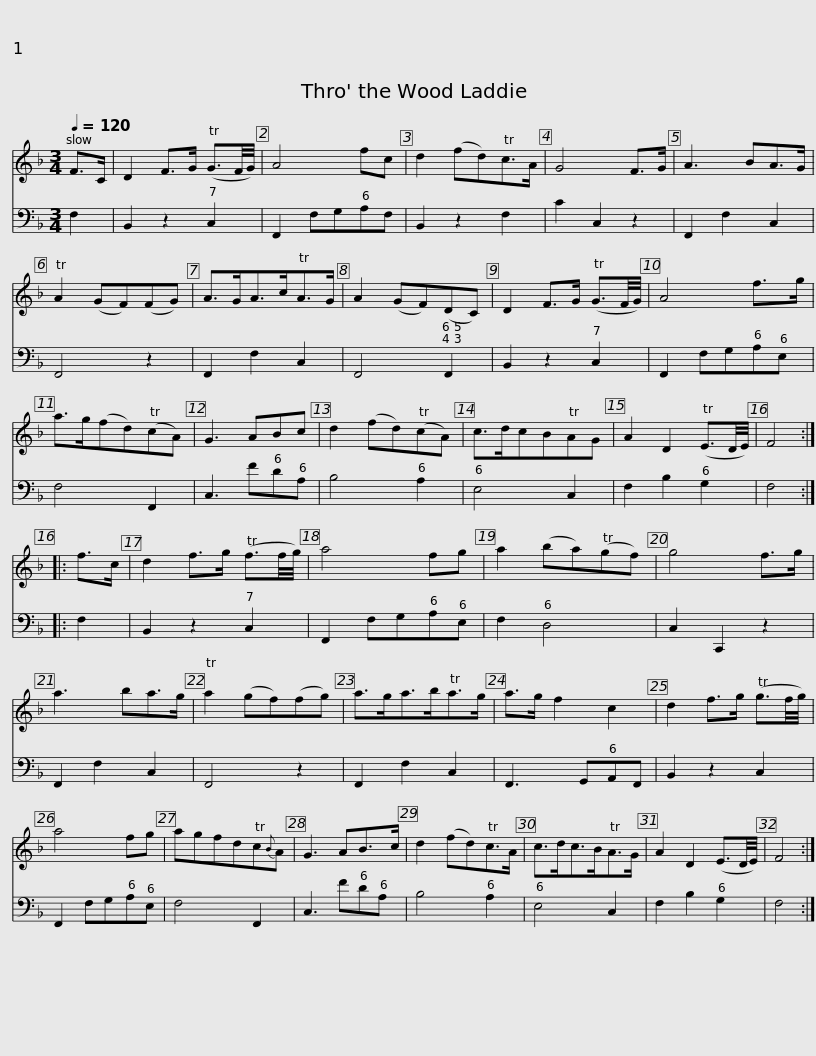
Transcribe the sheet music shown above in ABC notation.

X:1
%%score 1 2
L:1/8
Q:1/4=120
M:3/4
I:linebreak $
K:F
V:1 treble
V:2 bass
V:1
 F>C | D2 F>G (TG3/2F/4G/4) | A4 fc | d2 (fd)Tc>A | G4 F>G | %5
 A3 BA>G | TA2 (GF)(FG) | A>GA>cTA>G |$ A2 (GF)(DC) | D2 F>G (TG3/2F/4G/4) | %10
 A4 f>g | a>g(fd)(TcA) | G3 ABc | d2 (fd)(TcA) | c>dcBTAG |$ %15
 A2 D2 (TE3/2D/4E/4) | F4 :: f>c | d2 f>g (Tf3/2f/4g/4) | a4 fg | %20
 a2 (ba)(Tgf) | g4 f>g | a3 ba>g | Ta2 (gf)(fg) |$ a>ga>bTa>g | %25
 a>g f2 c2 | d2 f>g (Tg3/2f/4g/4) | a4 fg | agfdTc{B}A | G3 AB>c | %30
 d2 (fd)Tc>A |$ c>dc>BTA>G | A2 D2 (E3/2D/4E/4) | F4 :| %34
V:2
 F,2 | B,,2 z2 C,2 | F,,2 F,G,A,F, | B,,2 z2 F,2 | C2 C,2 z2 | %5
 F,,2 F,2 C,2 | F,,4 z2 | F,,2 F,2 C,2 |$ F,,4 F,,2 | B,,2 z2 C,2 | %10
 F,,2 F,G,A,E, | F,4 F,,2 | C,3 FDA, | B,4 A,2 | E,4 C,2 |$ %15
 F,2 B,2 G,2 | F,4 :: F,2 | B,,2 z2 C,2 | F,,2 F,G,A,E, | %20
 F,2 D,4 | C,2 C,,2 z2 | F,,2 F,2 C,2 | F,,4 z2 |$ F,,2 F,2 C,2 | %25
 F,,3 G,,A,,F,, | B,,2 z2 C,2 | F,,2 F,G,A,E, | F,4 F,,2 | C,3 FDA, | %30
 B,4 A,2 |$ E,4 C,2 | F,2 B,2 G,2 | F,4 :| %34
